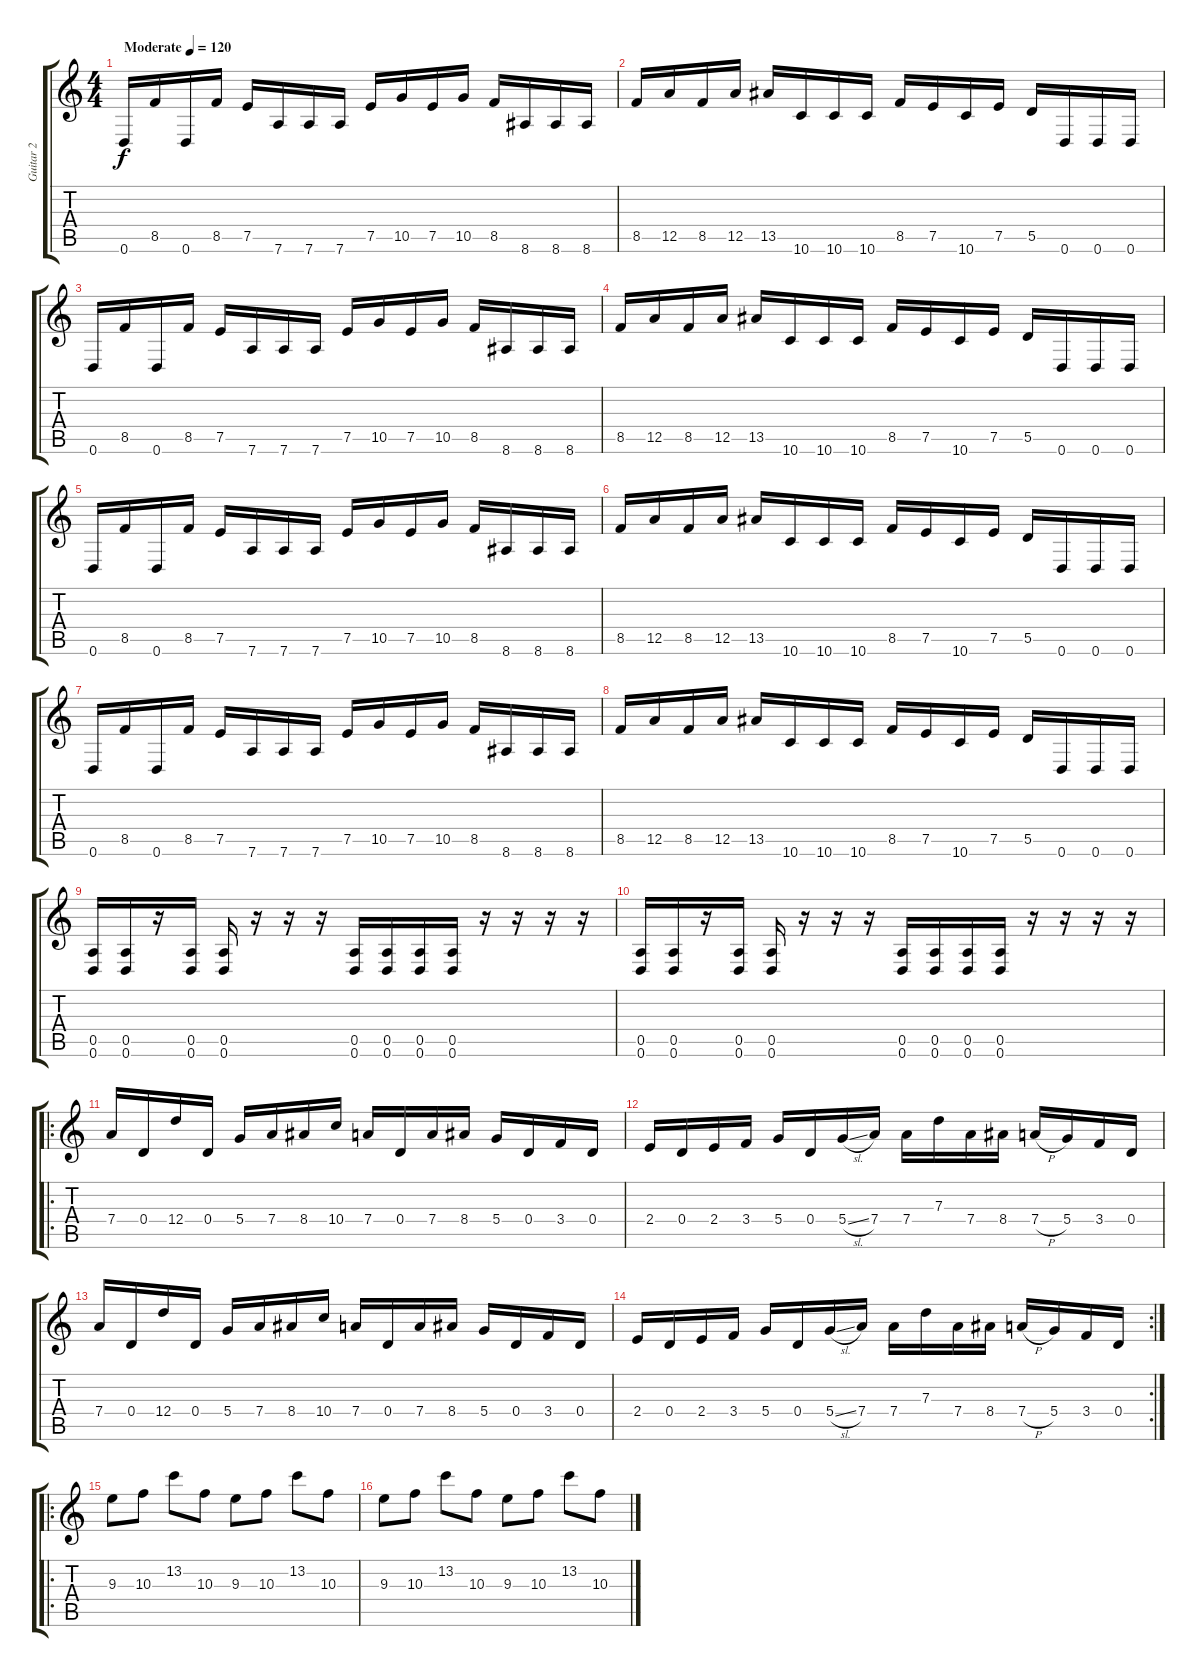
\track ("Guitar 2" "Guitar 2") {instrument distortionguitar}
\staff {score tabs}
\tuning (E4 B3 G3 D3 A2 D2) {hide}
\ts (4 4)
\tempo (120 "Moderate")
\clef g2
\ks c
0.6.16{dy f instrument distortionguitar} 8.5.16 0.6.16 8.5.16 7.5.16 7.6.16 7.6.16 7.6.16 7.5.16 10.5.16 7.5.16 10.5.16 8.5.16 8.6.16 8.6.16 8.6.16 |
8.5.16 12.5.16 8.5.16 12.5.16 13.5.16 10.6.16 10.6.16 10.6.16 8.5.16 7.5.16 10.6.16 7.5.16 5.5.16 0.6.16 0.6.16 0.6.16 |
0.6.16 8.5.16 0.6.16 8.5.16 7.5.16 7.6.16 7.6.16 7.6.16 7.5.16 10.5.16 7.5.16 10.5.16 8.5.16 8.6.16 8.6.16 8.6.16 |
8.5.16 12.5.16 8.5.16 12.5.16 13.5.16 10.6.16 10.6.16 10.6.16 8.5.16 7.5.16 10.6.16 7.5.16 5.5.16 0.6.16 0.6.16 0.6.16 |
0.6.16 8.5.16 0.6.16 8.5.16 7.5.16 7.6.16 7.6.16 7.6.16 7.5.16 10.5.16 7.5.16 10.5.16 8.5.16 8.6.16 8.6.16 8.6.16 |
8.5.16 12.5.16 8.5.16 12.5.16 13.5.16 10.6.16 10.6.16 10.6.16 8.5.16 7.5.16 10.6.16 7.5.16 5.5.16 0.6.16 0.6.16 0.6.16 |
0.6.16 8.5.16 0.6.16 8.5.16 7.5.16 7.6.16 7.6.16 7.6.16 7.5.16 10.5.16 7.5.16 10.5.16 8.5.16 8.6.16 8.6.16 8.6.16 |
8.5.16 12.5.16 8.5.16 12.5.16 13.5.16 10.6.16 10.6.16 10.6.16 8.5.16 7.5.16 10.6.16 7.5.16 5.5.16 0.6.16 0.6.16 0.6.16 |
(0.5 0.6).16 (0.5 0.6).16 r.16 (0.5 0.6).16 (0.5 0.6).16 r.16 r.16 r.16 (0.5 0.6).16 (0.5 0.6).16 (0.5 0.6).16 (0.5 0.6).16 r.16 r.16 r.16 r.16 |
(0.5 0.6).16 (0.5 0.6).16 r.16 (0.5 0.6).16 (0.5 0.6).16 r.16 r.16 r.16 (0.5 0.6).16 (0.5 0.6).16 (0.5 0.6).16 (0.5 0.6).16 r.16 r.16 r.16 r.16 |
\ro
7.4.16 0.4.16 12.4.16 0.4.16 5.4.16 7.4.16 8.4.16 10.4.16 7.4.16 0.4.16 7.4.16 8.4.16 5.4.16 0.4.16 3.4.16 0.4.16 |
2.4.16 0.4.16 2.4.16 3.4.16 5.4.16 0.4.16 5.4{sl}.16 7.4.16 7.4.16 7.3.16 7.4.16 8.4.16 7.4{h}.16 5.4.16 3.4.16 0.4.16 |
7.4.16 0.4.16 12.4.16 0.4.16 5.4.16 7.4.16 8.4.16 10.4.16 7.4.16 0.4.16 7.4.16 8.4.16 5.4.16 0.4.16 3.4.16 0.4.16 |
\rc 2
2.4.16 0.4.16 2.4.16 3.4.16 5.4.16 0.4.16 5.4{sl}.16 7.4.16 7.4.16 7.3.16 7.4.16 8.4.16 7.4{h}.16 5.4.16 3.4.16 0.4.16 |
\ro
9.3.8 10.3.8 13.2.8 10.3.8 9.3.8 10.3.8 13.2.8 10.3.8 |
9.3.8 10.3.8 13.2.8 10.3.8 9.3.8 10.3.8 13.2.8 10.3.8
